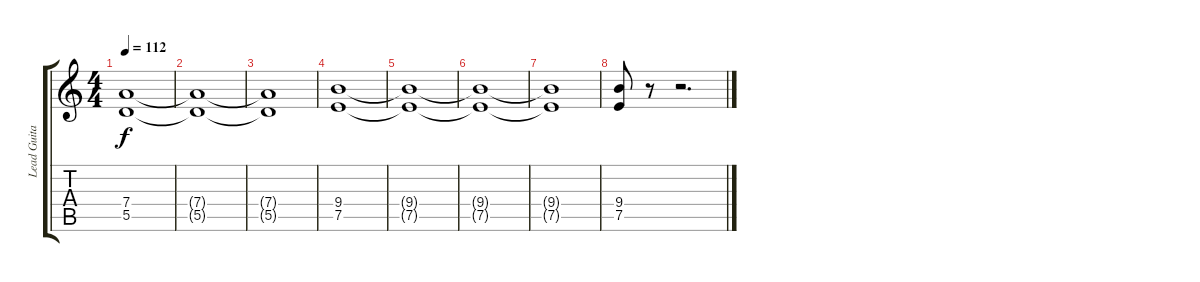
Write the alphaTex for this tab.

\track ("Lead Guitar" "Lead Guita") {instrument distortionguitar}
\staff {score tabs}
\tuning (E4 B3 G3 D3 A2 E2) {hide}
\ts (4 4)
\tempo 112
\clef g2
\ks c
(7.4{t} 5.5{t}).1{dy f} |
(7.4{t} 5.5{t}).1 |
(7.4{t} 5.5{t}).1 |
(9.4 7.5).1 |
(9.4{t} 7.5{t}).1 |
(9.4{t} 7.5{t}).1 |
(9.4{t} 7.5{t}).1 |
(9.4 7.5).8 r.8 r.2{d}
